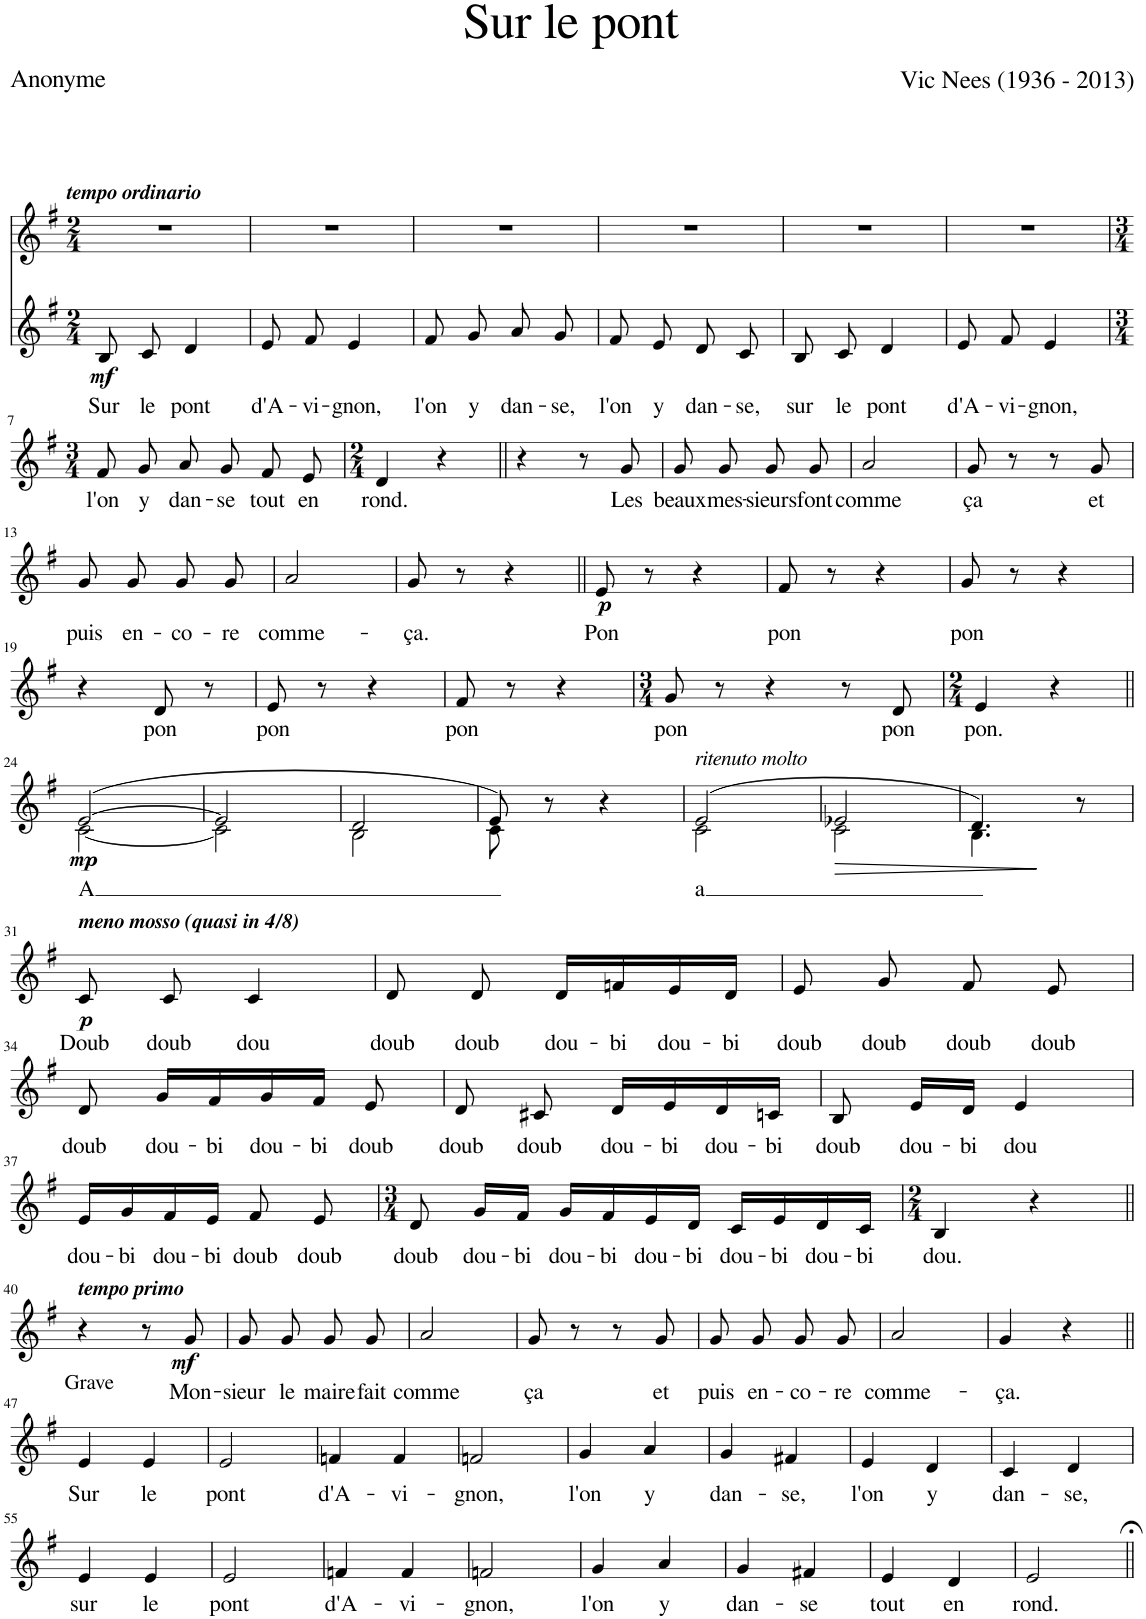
**kern	**text	**dynam	**kern
*part2	*part2	*part2	*part1
*staff2	*staff2	*staff2	*staff1
*I"Alto	*	*	*I"Soprano
*clefG2	*	*	*clefG2
*k[f#]	*	*	*k[f#]
*M2/4	*	*	*M2/4
=1	=1	=1	=1
!	!	!	!LO:TX:a:Bi:t=tempo ordinario
!	!LO:LY:b	!LO:DY:b	!
8B/	Sur	mf	2r
!	!LO:LY:b	!	!
8c/	le	.	.
!	!LO:LY:b	!	!
4d/	pont	.	.
=2	=2	=2	=2
!	!LO:LY:b	!	!
8e/	d'A-	.	2r
!	!LO:LY:b	!	!
8f#/	-vi-	.	.
!	!LO:LY:b	!	!
4e/	-gnon,	.	.
=3	=3	=3	=3
!	!LO:LY:b	!	!
8f#/	l'on	.	2r
!	!LO:LY:b	!	!
8g/	y	.	.
!	!LO:LY:b	!	!
8a/	dan-	.	.
!	!LO:LY:b	!	!
8g/	-se,	.	.
=4	=4	=4	=4
!	!LO:LY:b	!	!
8f#/	l'on	.	2r
!	!LO:LY:b	!	!
8e/	y	.	.
!	!LO:LY:b	!	!
8d/	dan-	.	.
!	!LO:LY:b	!	!
8c/	-se,	.	.
=5	=5	=5	=5
!	!LO:LY:b	!	!
8B/	sur	.	2r
!	!LO:LY:b	!	!
8c/	le	.	.
!	!LO:LY:b	!	!
4d/	pont	.	.
=6	=6	=6	=6
!	!LO:LY:b	!	!
8e/	d'A-	.	2r
!	!LO:LY:b	!	!
8f#/	-vi-	.	.
!	!LO:LY:b	!	!
4e/	-gnon,	.	.
!!LO:LB:g=z
=7	=7	=7	=7
*M3/4	*	*	*M3/4
!	!LO:LY:b	!	!
8f#/	l'on	.	2.r
!	!LO:LY:b	!	!
8g/	y	.	.
!	!LO:LY:b	!	!
8a/	dan-	.	.
!	!LO:LY:b	!	!
8g/	-se	.	.
!	!LO:LY:b	!	!
8f#/	tout	.	.
!	!LO:LY:b	!	!
8e/	en	.	.
=8	=8	=8	=8
*M2/4	*	*	*M2/4
!	!LO:LY:b	!	!
4d/	rond.	.	2r
4r	.	.	.
=9||	=9||	=9||	=9||
4r	.	.	2r
8r	.	.	.
!	!LO:LY:b	!	!
8g/	Les	.	.
=10	=10	=10	=10
!	!LO:LY:b	!	!
8g/	beaux	.	2r
!	!LO:LY:b	!	!
8g/	mes-	.	.
!	!LO:LY:b	!	!
8g/	-sieurs	.	.
!	!LO:LY:b	!	!
8g/	font	.	.
=11	=11	=11	=11
!	!LO:LY:b	!	!
2a/	comme	.	2r
=12	=12	=12	=12
!	!LO:LY:b	!	!
8g/	ça	.	2r
8r	.	.	.
8r	.	.	.
!	!LO:LY:b	!	!
8g/	et	.	.
!!LO:LB:g=z
=13	=13	=13	=13
!	!LO:LY:b	!	!
8g/	puis	.	2r
!	!LO:LY:b	!	!
8g/	en-	.	.
!	!LO:LY:b	!	!
8g/	-co-	.	.
!	!LO:LY:b	!	!
8g/	-re	.	.
=14	=14	=14	=14
!	!LO:LY:b	!	!
2a/	comme-	.	2r
=15	=15	=15	=15
!	!LO:LY:b	!	!
8g/	-ça.	.	2r
8r	.	.	.
4r	.	.	.
=16||	=16||	=16||	=16||
!	!LO:LY:b	!LO:DY:b	!
8e/	Pon	p	2r
8r	.	.	.
4r	.	.	.
=17	=17	=17	=17
!	!LO:LY:b	!	!
8f#/	pon	.	2r
8r	.	.	.
4r	.	.	.
=18	=18	=18	=18
!	!LO:LY:b	!	!
8g/	pon	.	2r
8r	.	.	.
4r	.	.	.
!!LO:LB:g=z
=19	=19	=19	=19
4r	.	.	2r
!	!LO:LY:b	!	!
8d/	pon	.	.
8r	.	.	.
=20	=20	=20	=20
!	!LO:LY:b	!	!
8e/	pon	.	2r
8r	.	.	.
4r	.	.	.
=21	=21	=21	=21
!	!LO:LY:b	!	!
8f#/	pon	.	2r
8r	.	.	.
4r	.	.	.
=22	=22	=22	=22
*M3/4	*	*	*M3/4
!	!LO:LY:b	!	!
8g/	pon	.	2.r
8r	.	.	.
4r	.	.	.
8r	.	.	.
!	!LO:LY:b	!	!
8d/	pon	.	.
=23	=23	=23	=23
*M2/4	*	*	*M2/4
!	!LO:LY:b	!	!
4e/	pon.	.	2r
4r	.	.	.
!!LO:LB:g=z
=24||	=24||	=24||	=24||
!	!LO:LY:b	!LO:DY:b	!
*^	*	*	*
([2e/	[2c\	A	mp	2r
=25	=25	=25	=25	=25
2e/]	2c\]	.	.	2r
=26	=26	=26	=26	=26
2d/	2B\	.	.	2r
=27	=27	=27	=27	=27
8e/)	8c\	.	.	2r
8r	4.ryy	.	.	.
4r	.	.	.	.
=28	=28	=28	=28	=28
!	!	!	!	!LO:TX:a:i:t=ritenuto molto
!	!	!LO:LY:b	!	!
(2e/	2c\	a	.	2r
=29	=29	=29	=29	=29
!	!	!	!LO:HP:b	!
2e-X/	2c\	.	>	2r
=30	=30	=30	=30	=30
4.d/)	4.B\	.	.	2r
8r	8ryy	.	]	.
!!LO:LB:g=z
=31	=31	=31	=31	=31
!	!	!	!	!LO:TX:a:Bi:t=meno mosso (quasi in 4/8)
!	!	!LO:LY:b	!LO:DY:b	!
*v	*v	*	*	*
8c/	Doub	p	2r
!	!LO:LY:b	!	!
8c/	doub	.	.
!	!LO:LY:b	!	!
4c/	dou	.	.
=32	=32	=32	=32
!	!LO:LY:b	!	!
8d/	doub	.	2r
!	!LO:LY:b	!	!
8d/	doub	.	.
!	!LO:LY:b	!	!
16d/LL	dou-	.	.
!	!LO:LY:b	!	!
16fn/	-bi	.	.
!	!LO:LY:b	!	!
16e/	dou-	.	.
!	!LO:LY:b	!	!
16d/JJ	-bi	.	.
=33	=33	=33	=33
!	!LO:LY:b	!	!
8e/	doub	.	2r
!	!LO:LY:b	!	!
8g/	doub	.	.
!	!LO:LY:b	!	!
8f#/	doub	.	.
!	!LO:LY:b	!	!
8e/	doub	.	.
!!LO:LB:g=z
=34	=34	=34	=34
!	!LO:LY:b	!	!
8d/	doub	.	2r
!	!LO:LY:b	!	!
16g/LL	dou-	.	.
!	!LO:LY:b	!	!
16f#/	-bi	.	.
!	!LO:LY:b	!	!
16g/	dou-	.	.
!	!LO:LY:b	!	!
16f#/JJ	-bi	.	.
!	!LO:LY:b	!	!
8e/	doub	.	.
=35	=35	=35	=35
!	!LO:LY:b	!	!
8d/	doub	.	2r
!	!LO:LY:b	!	!
8c#X/	doub	.	.
!	!LO:LY:b	!	!
16d/LL	dou-	.	.
!	!LO:LY:b	!	!
16e/	-bi	.	.
!	!LO:LY:b	!	!
16d/	dou-	.	.
!	!LO:LY:b	!	!
16cn/JJ	-bi	.	.
=36	=36	=36	=36
!	!LO:LY:b	!	!
8B/	doub	.	2r
!	!LO:LY:b	!	!
16e/LL	dou-	.	.
!	!LO:LY:b	!	!
16d/JJ	-bi	.	.
!	!LO:LY:b	!	!
4e/	dou	.	.
!!LO:LB:g=z
=37	=37	=37	=37
!	!LO:LY:b	!	!
16e/LL	dou-	.	2r
!	!LO:LY:b	!	!
16g/	-bi	.	.
!	!LO:LY:b	!	!
16f#/	dou-	.	.
!	!LO:LY:b	!	!
16e/JJ	-bi	.	.
!	!LO:LY:b	!	!
8f#/	doub	.	.
!	!LO:LY:b	!	!
8e/	doub	.	.
=38	=38	=38	=38
*M3/4	*	*	*M3/4
!	!LO:LY:b	!	!
8d/	doub	.	2.r
!	!LO:LY:b	!	!
16g/LL	dou-	.	.
!	!LO:LY:b	!	!
16f#/JJ	-bi	.	.
!	!LO:LY:b	!	!
16g/LL	dou-	.	.
!	!LO:LY:b	!	!
16f#/	-bi	.	.
!	!LO:LY:b	!	!
16e/	dou-	.	.
!	!LO:LY:b	!	!
16d/JJ	-bi	.	.
!	!LO:LY:b	!	!
16c/LL	dou-	.	.
!	!LO:LY:b	!	!
16e/	-bi	.	.
!	!LO:LY:b	!	!
16d/	dou-	.	.
!	!LO:LY:b	!	!
16c/JJ	-bi	.	.
=39	=39	=39	=39
*M2/4	*	*	*M2/4
!	!LO:LY:b	!	!
4B/	dou.	.	2r
4r	.	.	.
!!LO:LB:g=z
=40||	=40||	=40||	=40||
!	!	!	!LO:TX:a:Bi:t=tempo primo
4r	.	.	2r
8r	.	.	.
!	!LO:LY:b	!LO:DY:b	!
8g/	Mon-	mf	.
=41	=41	=41	=41
!	!LO:LY:b	!	!
8g/	-sieur	.	2r
!	!LO:LY:b	!	!
8g/	le	.	.
!	!LO:LY:b	!	!
8g/	maire	.	.
!	!LO:LY:b	!	!
8g/	fait	.	.
=42	=42	=42	=42
!	!LO:LY:b	!	!
2a/	comme	.	2r
=43	=43	=43	=43
!	!LO:LY:b	!	!
8g/	ça	.	2r
8r	.	.	.
8r	.	.	.
!	!LO:LY:b	!	!
8g/	et	.	.
=44	=44	=44	=44
!	!LO:LY:b	!	!
8g/	puis	.	2r
!	!LO:LY:b	!	!
8g/	en-	.	.
!	!LO:LY:b	!	!
8g/	-co-	.	.
!	!LO:LY:b	!	!
8g/	-re	.	.
=45	=45	=45	=45
!	!LO:LY:b	!	!
2a/	comme-	.	2r
=46	=46	=46	=46
!	!LO:LY:b	!	!
4g/	-ça.	.	2r
4r	.	.	.
!!LO:LB:g=z
=47||	=47||	=47||	=47||
!	!	!	!LO:TX:a:t=Grave
!	!LO:LY:b	!	!
4e/	Sur	.	2r
!	!LO:LY:b	!	!
4e/	le	.	.
=48	=48	=48	=48
!	!LO:LY:b	!	!
2e/	pont	.	2r
=49	=49	=49	=49
!	!LO:LY:b	!	!
4fn/	d'A-	.	2r
!	!LO:LY:b	!	!
4f/	-vi-	.	.
=50	=50	=50	=50
!	!LO:LY:b	!	!
2fn/	-gnon,	.	2r
=51	=51	=51	=51
!	!LO:LY:b	!	!
4g/	l'on	.	2r
!	!LO:LY:b	!	!
4a/	y	.	.
=52	=52	=52	=52
!	!LO:LY:b	!	!
4g/	dan-	.	2r
!	!LO:LY:b	!	!
4f#X/	-se,	.	.
=53	=53	=53	=53
!	!LO:LY:b	!	!
4e/	l'on	.	2r
!	!LO:LY:b	!	!
4d/	y	.	.
=54	=54	=54	=54
!	!LO:LY:b	!	!
4c/	dan-	.	2r
!	!LO:LY:b	!	!
4d/	-se,	.	.
!!LO:LB:g=z
=55	=55	=55	=55
!	!LO:LY:b	!	!
4e/	sur	.	2r
!	!LO:LY:b	!	!
4e/	le	.	.
=56	=56	=56	=56
!	!LO:LY:b	!	!
2e/	pont	.	2r
=57	=57	=57	=57
!	!LO:LY:b	!	!
4fn/	d'A-	.	2r
!	!LO:LY:b	!	!
4f/	-vi-	.	.
=58	=58	=58	=58
!	!LO:LY:b	!	!
2fn/	-gnon,	.	2r
=59	=59	=59	=59
!	!LO:LY:b	!	!
4g/	l'on	.	2r
!	!LO:LY:b	!	!
4a/	y	.	.
=60	=60	=60	=60
!	!LO:LY:b	!	!
4g/	dan-	.	2r
!	!LO:LY:b	!	!
4f#X/	-se	.	.
=61	=61	=61	=61
!	!LO:LY:b	!	!
4e/	tout	.	2r
!	!LO:LY:b	!	!
4d/	en	.	.
=62	=62	=62	=62
!	!LO:LY:b	!	!
2e;</	rond.	.	2r
=||	=||	=||	=||
*-	*-	*-	*-
